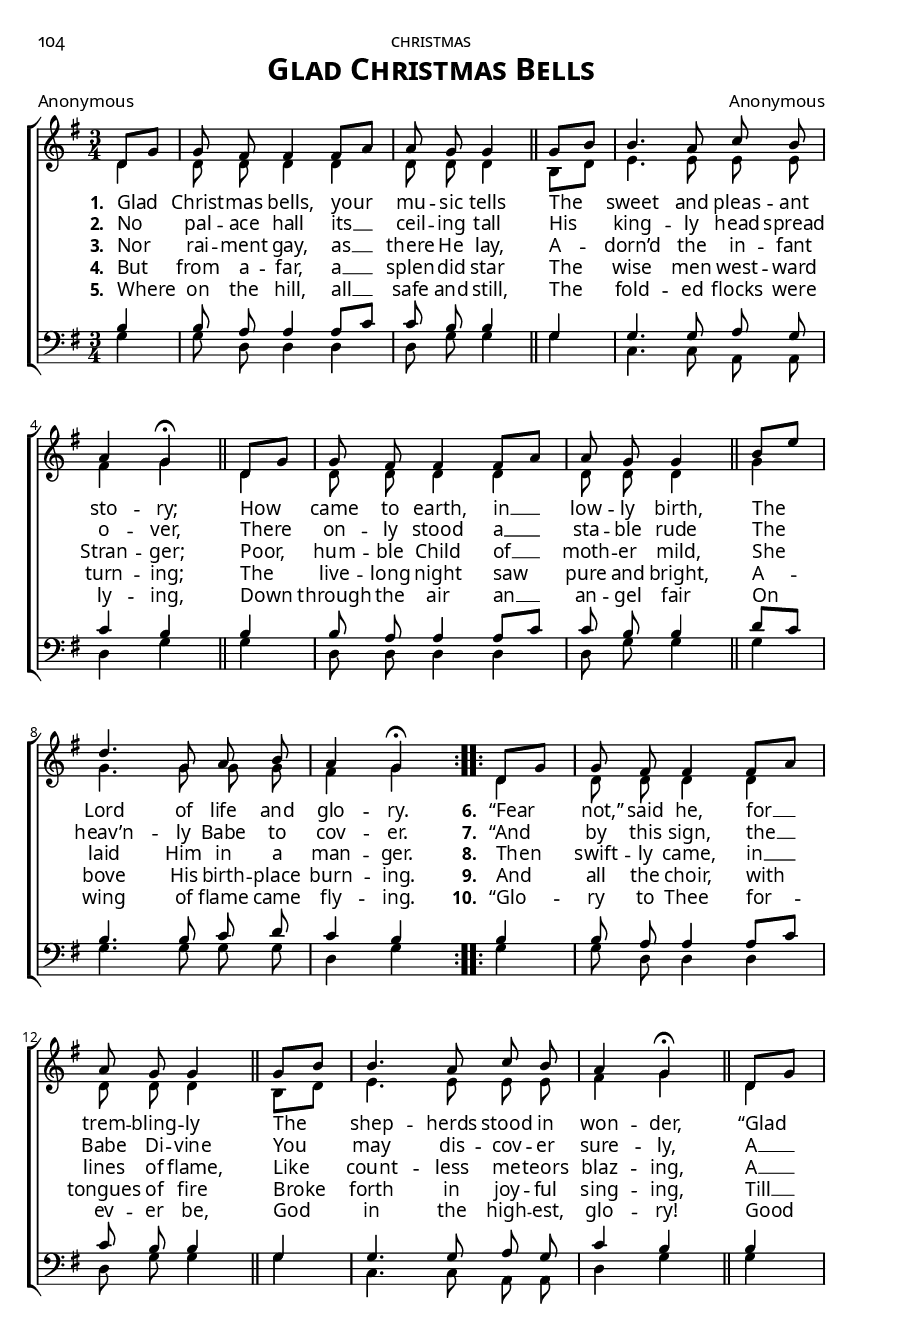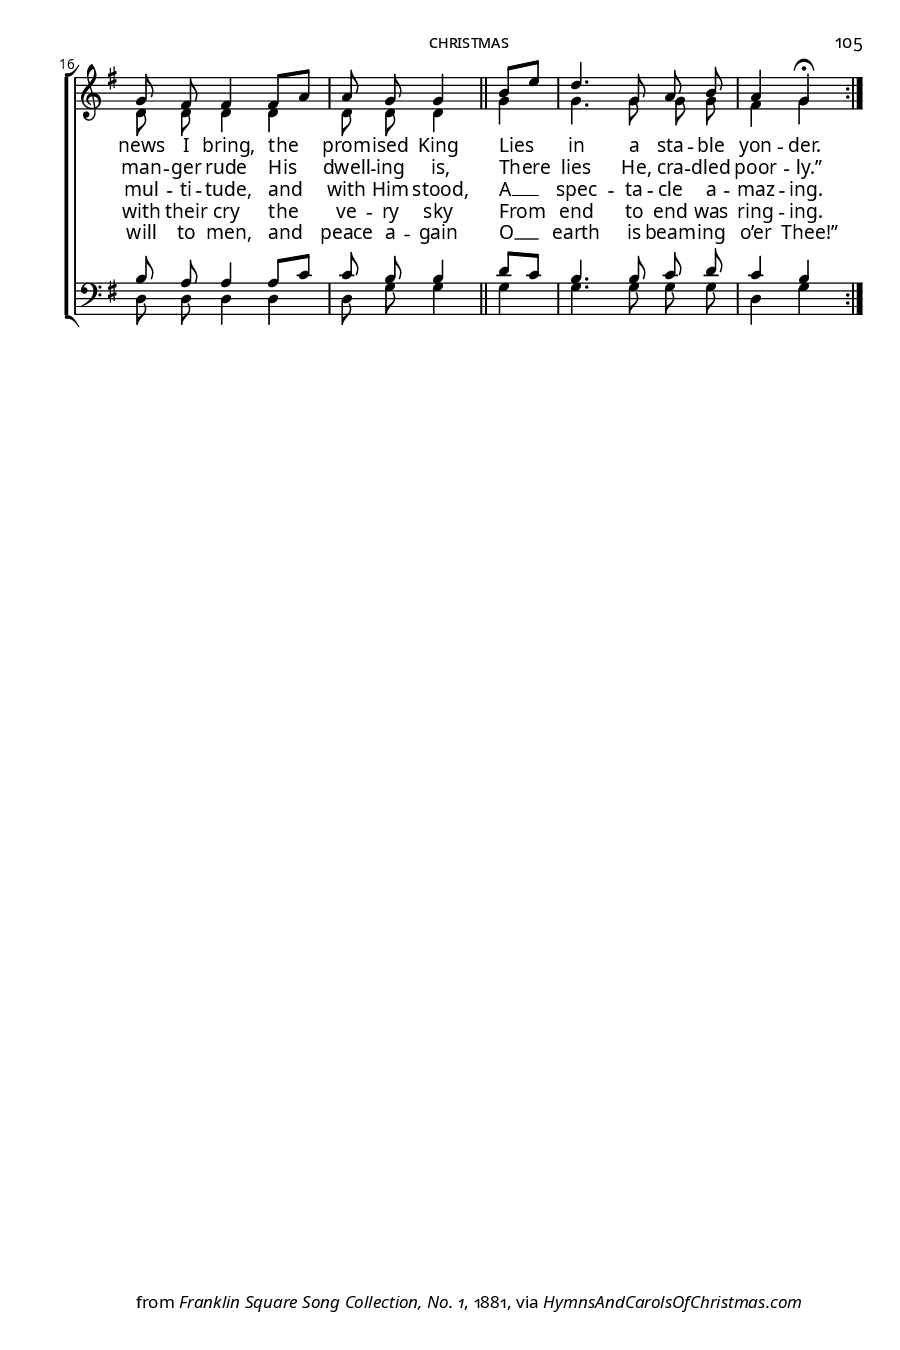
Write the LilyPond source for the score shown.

\version "2.14.2"
\include "util.ly"
\header {
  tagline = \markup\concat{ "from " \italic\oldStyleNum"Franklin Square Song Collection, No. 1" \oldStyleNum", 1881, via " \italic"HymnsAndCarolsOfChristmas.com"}

    title = \markup{\override #'(font-name . "Garamond Premier Pro Semibold"){ \abs-fontsize #15 \smallCapsOldStyle"Glad Christmas Bells"}}
    poet = \markup\oldStyleNum"Anonymous"
    composer = \markup\oldStyleNum"Anonymous"
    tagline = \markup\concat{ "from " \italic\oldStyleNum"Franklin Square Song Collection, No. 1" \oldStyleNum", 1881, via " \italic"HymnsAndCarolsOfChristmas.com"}
  }
\paper {
  print-all-headers = ##f
  paper-height = 9\in
  paper-width = 6\in
  indent = 0\in
  %system-system-spacing = #'((basic-distance . 10) (padding . 0))
  %system-system-spacing =
  %  #'((basic-distance . 0)
  %     (minimum-distance . 0)
  %     (padding . -0.35)
  %     (stretchability . 100))
  ragged-last-bottom = ##t
  ragged-bottom = ##f
  two-sided = ##t
  inner-margin = 0.5\in
  outer-margin = 0.25\in
  top-margin = 0.25\in
  bottom-margin = 0.25\in
  first-page-number = #104
  print-first-page-number = ##t
  headerLine = \markup{\override #'(font-name . "Garamond Premier Pro") \smallCapsOldStyle"christmas"}
  oddHeaderMarkup = \markup\fill-line{
     \override #'(font-name . "Garamond Premier Pro")\abs-fontsize #8.5
     \combine 
        \fill-line{"" \on-the-fly #print-page-number-check-first
        \oldStylePageNum""
        }
        \fill-line{\headerLine}
  }
  evenHeaderMarkup = \markup {
     \override #'(font-name . "Garamond Premier Pro")\abs-fontsize #8.5
     \combine
        \on-the-fly #print-page-number-check-first
        \oldStylePageNum""
        \fill-line{\headerLine}
  }
}
#(set-global-staff-size 15) \paper{ #(define fonts (make-pango-font-tree "GoudyOlSt BT" "Garamond Premier Pro" "Garamond Premier Pro" (/ 15 20))) }
global = {
  \key g \major
  \time 3/4
  \autoBeamOff
  \override DynamicLineSpanner #'staff-padding = #0.0
  \override DynamicLineSpanner #'Y-extent = #'(-1 . 1)
}

sopMusic = \relative c' {
  \repeat volta 5 {
    \partial 4 d8[ g] |
    g8 fis fis4 fis8[ a] |
    a g g4 \bar"||" g8[ b] |
    b4. a8 c b |
    \partial 2 a4 g\fermata \bar"||"
    
    \partial 4 d8[ g] |
    g fis fis4 fis8[ a] |
    a g g4 \bar"||" b8[ e] |
    d4. g,8 a b |
    \partial 2 a4 g\fermata
  }
}
sopWords = \lyricmode {
  
}

altoMusic = \relative c' {
  d4 |
  d8 d d4 d |
  d8 d d4 b8[ d] |
  e4. e8 e e |
  fis4 g |
  
  d |
  d8 d d4 d |
  d8 d d4 g |
  g4. g8 g g |
  fis4 g
}
altoWords = \lyricmode {
  \dropLyricsIX
  \set stanza = #"1. "
  Glad Christ -- mas bells, your mu -- sic tells
    The sweet and pleas -- ant sto -- ry;
  How came to earth, in __ low -- ly birth,
    The Lord of life and glo -- ry.
    
  \set stanza = #"6. "
  “Fear not,” said he, for __ trem -- bling -- ly
    The shep -- herds stood in won -- der,
  “Glad news I bring, the prom -- ised King
    Lies in a sta -- ble yon -- der.
}
altoWordsII = \lyricmode {
  \dropLyricsIX
  \set stanza = #"2. "
  No pal -- ace hall its __ ceil -- ing tall
    His king -- ly head spread o -- ver,
  There on -- ly stood a __ sta -- ble rude
    The heav’n -- ly Babe to cov -- er.
  
  \set stanza = #"7. "
  “And by this sign, the __ Babe Di -- vine
    You may dis -- cov -- er sure -- ly,
  A __ man -- ger rude His dwell -- ing is,
    There lies He, cra -- dled poor -- ly.”
}
altoWordsIII = \lyricmode {
  \dropLyricsIX
  \set stanza = #"3. "
  Nor rai -- ment gay, as __ there He lay,
    A -- dorn’d the in -- fant Stran -- ger;
  Poor, hum -- ble Child of __ moth -- er mild,
    She laid Him in a man -- ger.
  
  \set stanza = #"8. "
  Then swift -- ly came, in __ lines of flame,
    Like count -- less me -- teors blaz -- ing,
  A __ mul -- ti -- tude, and with Him stood,
    A __ spec -- ta -- cle a -- maz -- ing.
}
altoWordsIV = \lyricmode {
  \dropLyricsIX
  \set stanza = #"4. "
  But from a -- far, a __ splen -- did star
    The wise men west -- ward turn -- ing;
  The live -- long night saw pure and bright,
    A -- bove His birth -- place burn -- ing.
  
  \set stanza = #"9. "
  And all the choir, with tongues of fire
    Broke forth in joy -- ful sing -- ing,
  Till __ with their cry the ve -- ry sky
    From end to end was ring -- ing.
}
altoWordsV = \lyricmode {
  \dropLyricsIX
  \set stanza = #"5. "
  Where on the hill, all __ safe and still,
    The fold -- ed flocks were ly -- ing,
  Down through the air an __ an -- gel fair
    On wing of flame came fly -- ing.
  
  \set stanza = #"10. "
  “Glo -- ry to Thee for -- ev -- er be,
    God in the high -- est, glo -- ry!
  Good will to men, and peace a -- gain
    O __ earth is beam -- ing o’er Thee!”
}
altoWordsVI = \lyricmode {
}
tenorMusic = \relative c' {
  b4 |
  b8 a a4 a8[ c] |
  c b b4 g |
  g4. g8 a g |
  c4 b |
  
  b |
  b8 a a4 a8[ c] |
  c b b4 d8[ c] |
  b4. b8 c d |
  c4 b
}
tenorWords = \lyricmode {

}

bassMusic = \relative c {
  g'4 |
  g8 d d4 d |
  d8 g g4 g |
  c,4. c8 a a |
  d4 g |
  
  g |
  d8 d d4 d |
  d8 g g4 g |
  g4. g8 g g |
  d4 g
}
bassWords = \lyricmode {

}

pianoRH = \relative c' {
  
}
pianoLH = \relative c' {
  
}

\score {
  <<
   \new ChoirStaff <<
%    \new Lyrics = sopranos \with { \override VerticalAxisGroup #'nonstaff-relatedstaff-spacing = #'((basic-distance . 1)) }
    \new Staff = women <<
      \new Voice = "sopranos" { \voiceOne << \global \repeat unfold2\sopMusic >> }
      \new Voice = "altos" { \voiceTwo << \global \repeat unfold2\altoMusic >> }
    >>
   \new Staff = men <<
      \clef bass
      \new Voice = "tenors" { \voiceOne << \global \repeat unfold2\tenorMusic >> }
      \new Voice = "basses" { \voiceTwo << \global \repeat unfold2\bassMusic >> }
    >>
    \new Lyrics \with { alignAboveContext = #"women" \override VerticalAxisGroup #'nonstaff-relatedstaff-spacing = #'((basic-distance . 1))} \lyricsto "sopranos" \sopWords
     \new Lyrics = "altosVI"  \with { alignBelowContext = #"women" \override VerticalAxisGroup #'nonstaff-relatedstaff-spacing = #'((basic-distance . 1))} \lyricsto "sopranos" \altoWordsVI
    \new Lyrics = "altosV"  \with { alignBelowContext = #"women" \override VerticalAxisGroup #'nonstaff-relatedstaff-spacing = #'((basic-distance . 1))} \lyricsto "sopranos" \altoWordsV
    \new Lyrics = "altosIV"  \with { alignBelowContext = #"women" \override VerticalAxisGroup #'nonstaff-relatedstaff-spacing = #'((basic-distance . 1))} \lyricsto "sopranos" \altoWordsIV
    \new Lyrics = "altosIII"  \with { alignBelowContext = #"women" \override VerticalAxisGroup #'nonstaff-relatedstaff-spacing = #'((basic-distance . 1))} \lyricsto "sopranos" \altoWordsIII
    \new Lyrics = "altosII"  \with { alignBelowContext = #"women" \override VerticalAxisGroup #'nonstaff-relatedstaff-spacing = #'((basic-distance . 1))} \lyricsto "sopranos" \altoWordsII
    \new Lyrics = "altos"  \with { alignBelowContext = #"women" \override VerticalAxisGroup #'nonstaff-relatedstaff-spacing = #'((padding . -0.5)) } \lyricsto "sopranos" \altoWords
    \new Lyrics \with { alignAboveContext = #"men" \override VerticalAxisGroup #'nonstaff-relatedstaff-spacing = #'((basic-distance . 1)) } \lyricsto "tenors" \tenorWords
    \new Lyrics \with { alignBelowContext = #"men" \override VerticalAxisGroup #'nonstaff-relatedstaff-spacing = #'((basic-distance . 1)) } \lyricsto "basses" \bassWords
  >>
%    \new PianoStaff << \new Staff { \new Voice { \pianoRH } } \new Staff { \clef "bass" \pianoLH } >>
  >>
  \layout {
    \context {
      \Score
      %\override SpacingSpanner #'base-shortest-duration = #(ly:make-moment 1 8)
      %\override SpacingSpanner #'common-shortest-duration = #(ly:make-moment 1 4)
    }
    \context {
      % Remove all empty staves
      % \Staff \RemoveEmptyStaves \override VerticalAxisGroup #'remove-first = ##t
    }
    \context {
      \Lyrics
      \override LyricText #'X-offset = #center-on-word
    }
  }
  
  \midi {
    \tempo 4 = 90
    \set Staff.midiInstrument = "flute"
  
    \context {
      \Voice
      \remove "Dynamic_performer"
    }
  }
}
